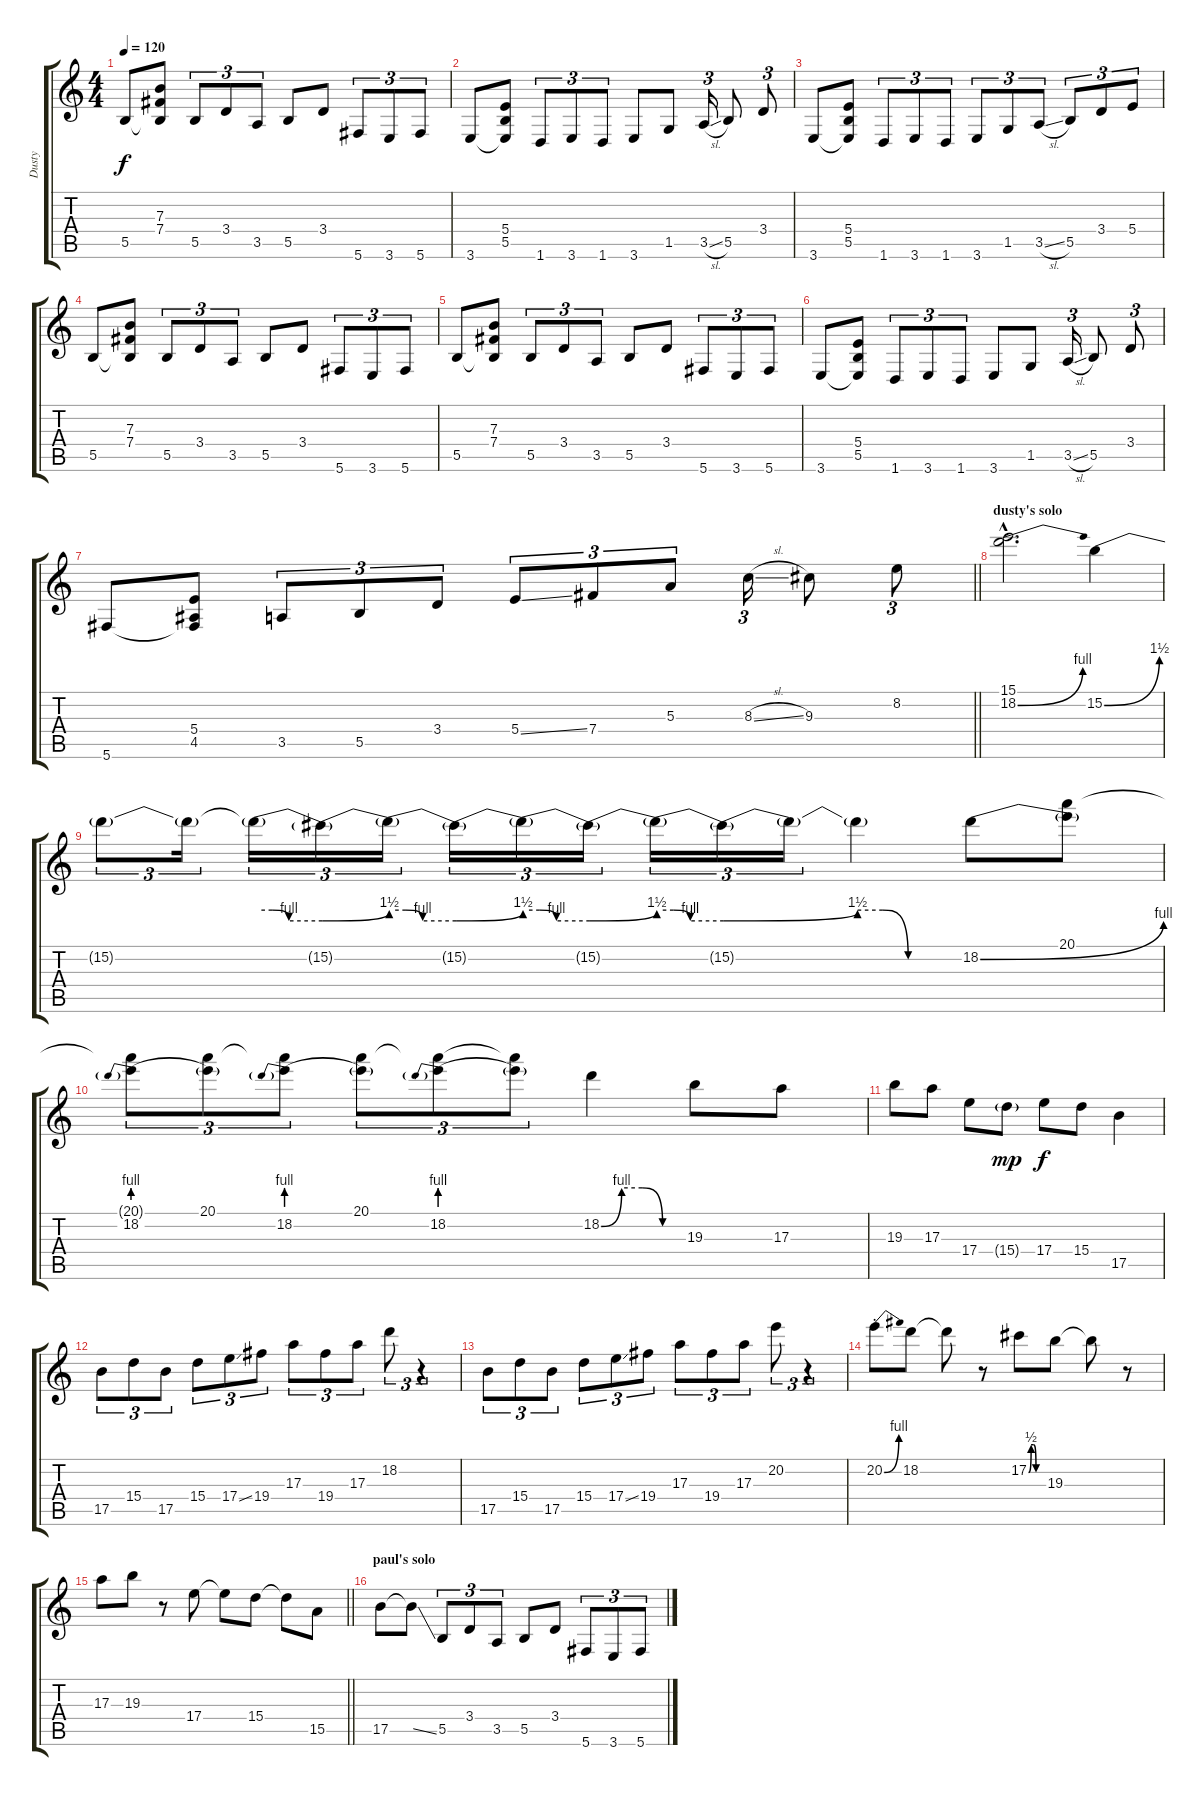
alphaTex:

\track ("Dusty" "Dusty") {instrument distortionguitar}
\staff {score tabs}
\tuning (Db4 Ab3 E3 B2 Gb2 Db2) {hide}
\ts (4 4)
\tempo 120
\clef g2
\ks c
5.5.8{dy f} (7.3 7.4 5.5{t}).8 5.5.8{tu (3 2)} 3.4.8{tu (3 2)} 3.5.8{tu (3 2)} 5.5.8 3.4.8 5.6.8{tu (3 2)} 3.6.8{tu (3 2)} 5.6.8{tu (3 2)} |
3.6.8 (5.4 5.5 3.6{t}).8 1.6.8{tu (3 2)} 3.6.8{tu (3 2)} 1.6.8{tu (3 2)} 3.6.8 1.5.8 3.5{sl}.16{tu (3 2)} 5.5.8 3.4.8{tu (3 2)} |
3.6.8 (5.4 5.5 3.6{t}).8 1.6.8{tu (3 2)} 3.6.8{tu (3 2)} 1.6.8{tu (3 2)} 3.6.8{tu (3 2)} 1.5.8{tu (3 2)} 3.5{sl}.8{tu (3 2)} 5.5.8{tu (3 2)} 3.4.8{tu (3 2)} 5.4.8{tu (3 2)} |
5.5.8 (7.3 7.4 5.5{t}).8 5.5.8{tu (3 2)} 3.4.8{tu (3 2)} 3.5.8{tu (3 2)} 5.5.8 3.4.8 5.6.8{tu (3 2)} 3.6.8{tu (3 2)} 5.6.8{tu (3 2)} |
5.5.8 (7.3 7.4 5.5{t}).8 5.5.8{tu (3 2)} 3.4.8{tu (3 2)} 3.5.8{tu (3 2)} 5.5.8 3.4.8 5.6.8{tu (3 2)} 3.6.8{tu (3 2)} 5.6.8{tu (3 2)} |
3.6.8 (5.4 5.5 3.6{t}).8 1.6.8{tu (3 2)} 3.6.8{tu (3 2)} 1.6.8{tu (3 2)} 3.6.8 1.5.8 3.5{sl}.16{tu (3 2)} 5.5.8 3.4.8{tu (3 2)} |
\barLineRight lightlight
5.6.8 (5.4 4.5 5.6{t}).8 3.5.8{tu (3 2)} 5.5.8{tu (3 2)} 3.4.8{tu (3 2)} 5.4{ss}.8{tu (3 2)} 7.4.8{tu (3 2)} 5.3.8{tu (3 2)} 8.3{sl}.16{tu (3 2)} 9.3.8 8.2.8{tu (3 2)} |
\section ("" "dusty's solo")
(15.1{hac} 18.2{be (bend 0 0 60 4) hac}).2{d} 15.2{be (bend 0 0 60 6)}.4 |
15.2{t}.8{tu (3 2)} 15.2{t}.16{tu (3 2)} 15.2{be (custom 0 6 15 6 30 4 60 4) t}.16{tu (3 2)} 15.2{be (bend 0 4 60 6) t}.16{tu (3 2)} 15.2{be (custom 0 6 15 6 30 4 60 4) t}.16{tu (3 2)} 15.2{be (bend 0 4 60 6) t}.16{tu (3 2)} 15.2{be (custom 0 6 15 6 30 4 60 4) t}.16{tu (3 2)} 15.2{be (bend 0 4 60 6) t}.16{tu (3 2)} 15.2{be (custom 0 6 15 6 30 4 60 4) t}.16{tu (3 2)} 15.2{be (bend 0 4 60 6) t}.16{tu (3 2)} 15.2{t}.16{tu (3 2)} 15.2{be (custom 0 6 15 6 30 0 60 0) t}.4 18.2{be (bend 0 0 60 4)}.8 (20.1 18.2{t}).8 |
(20.1{t} 18.2{be (prebend 0 4 60 4)}).8{tu (3 2)} (20.1 18.2{t}).8{tu (3 2)} (20.1{t} 18.2{be (prebend 0 4 60 4)}).8{tu (3 2)} (20.1 18.2{t}).8{tu (3 2)} (20.1{t} 18.2{be (prebend 0 4 60 4)}).8{tu (3 2)} (20.1{t} 18.2{t}).8{tu (3 2)} 18.2{be (custom 0 0 15 4 30 4 45 0 60 0)}.4 19.3.8 17.3.8 |
19.3.8 17.3.8 17.4.8 15.4{g}.8{dy mp} 17.4.8{dy f} 15.4.8 17.5.4 |
17.5.8{tu (3 2)} 15.4.8{tu (3 2)} 17.5.8{tu (3 2)} 15.4.8{tu (3 2)} 17.4{ss}.8{tu (3 2)} 19.4.8{tu (3 2)} 17.3.8{tu (3 2)} 19.4.8{tu (3 2)} 17.3.8{tu (3 2)} 18.2.8{tu (3 2)} r.4{tu (3 2)} |
17.5.8{tu (3 2)} 15.4.8{tu (3 2)} 17.5.8{tu (3 2)} 15.4.8{tu (3 2)} 17.4{ss}.8{tu (3 2)} 19.4.8{tu (3 2)} 17.3.8{tu (3 2)} 19.4.8{tu (3 2)} 17.3.8{tu (3 2)} 20.2.8{tu (3 2)} r.4{tu (3 2)} |
20.2{be (bend 0 0 60 4) st}.8 18.2.8 18.2{t}.8 r.8 17.2{be (custom 0 0 10 2 20 2 30 0 60 0)}.8 19.3.8 19.3{t}.8 r.8 |
\barLineRight lightlight
17.3.8 19.3.8 r.8 17.4.8 17.4{t}.8 15.4.8 15.4{t}.8 15.5.8 |
\section ("" "paul's solo")
17.5.8 17.5{ss t}.8 5.5.8{tu (3 2)} 3.4.8{tu (3 2)} 3.5.8{tu (3 2)} 5.5.8 3.4.8 5.6.8{tu (3 2)} 3.6.8{tu (3 2)} 5.6.8{tu (3 2)}
